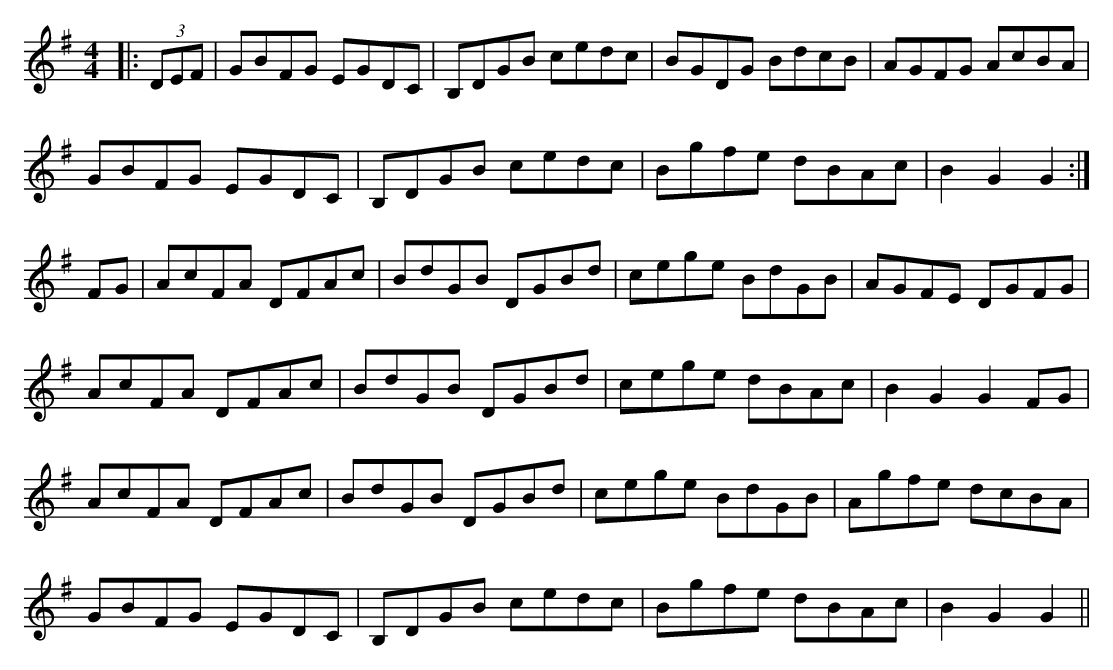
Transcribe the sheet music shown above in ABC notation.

X:1
M:4/4
K:G
|:(3DEF|GBFG EGDC|B,DGB cedc|BGDG BdcB|AGFG AcBA|
GBFG EGDC|B,DGB cedc|Bgfe dBAc|B2G2 G2:|
FG|AcFA DFAc|BdGB DGBd|cege BdGB|AGFE DGFG|
AcFA DFAc|BdGB DGBd|cege dBAc|B2G2 G2FG|
AcFA DFAc|BdGB DGBd|cege BdGB|Agfe dcBA|
GBFG EGDC|B,DGB cedc|Bgfe dBAc|B2G2 G2||
